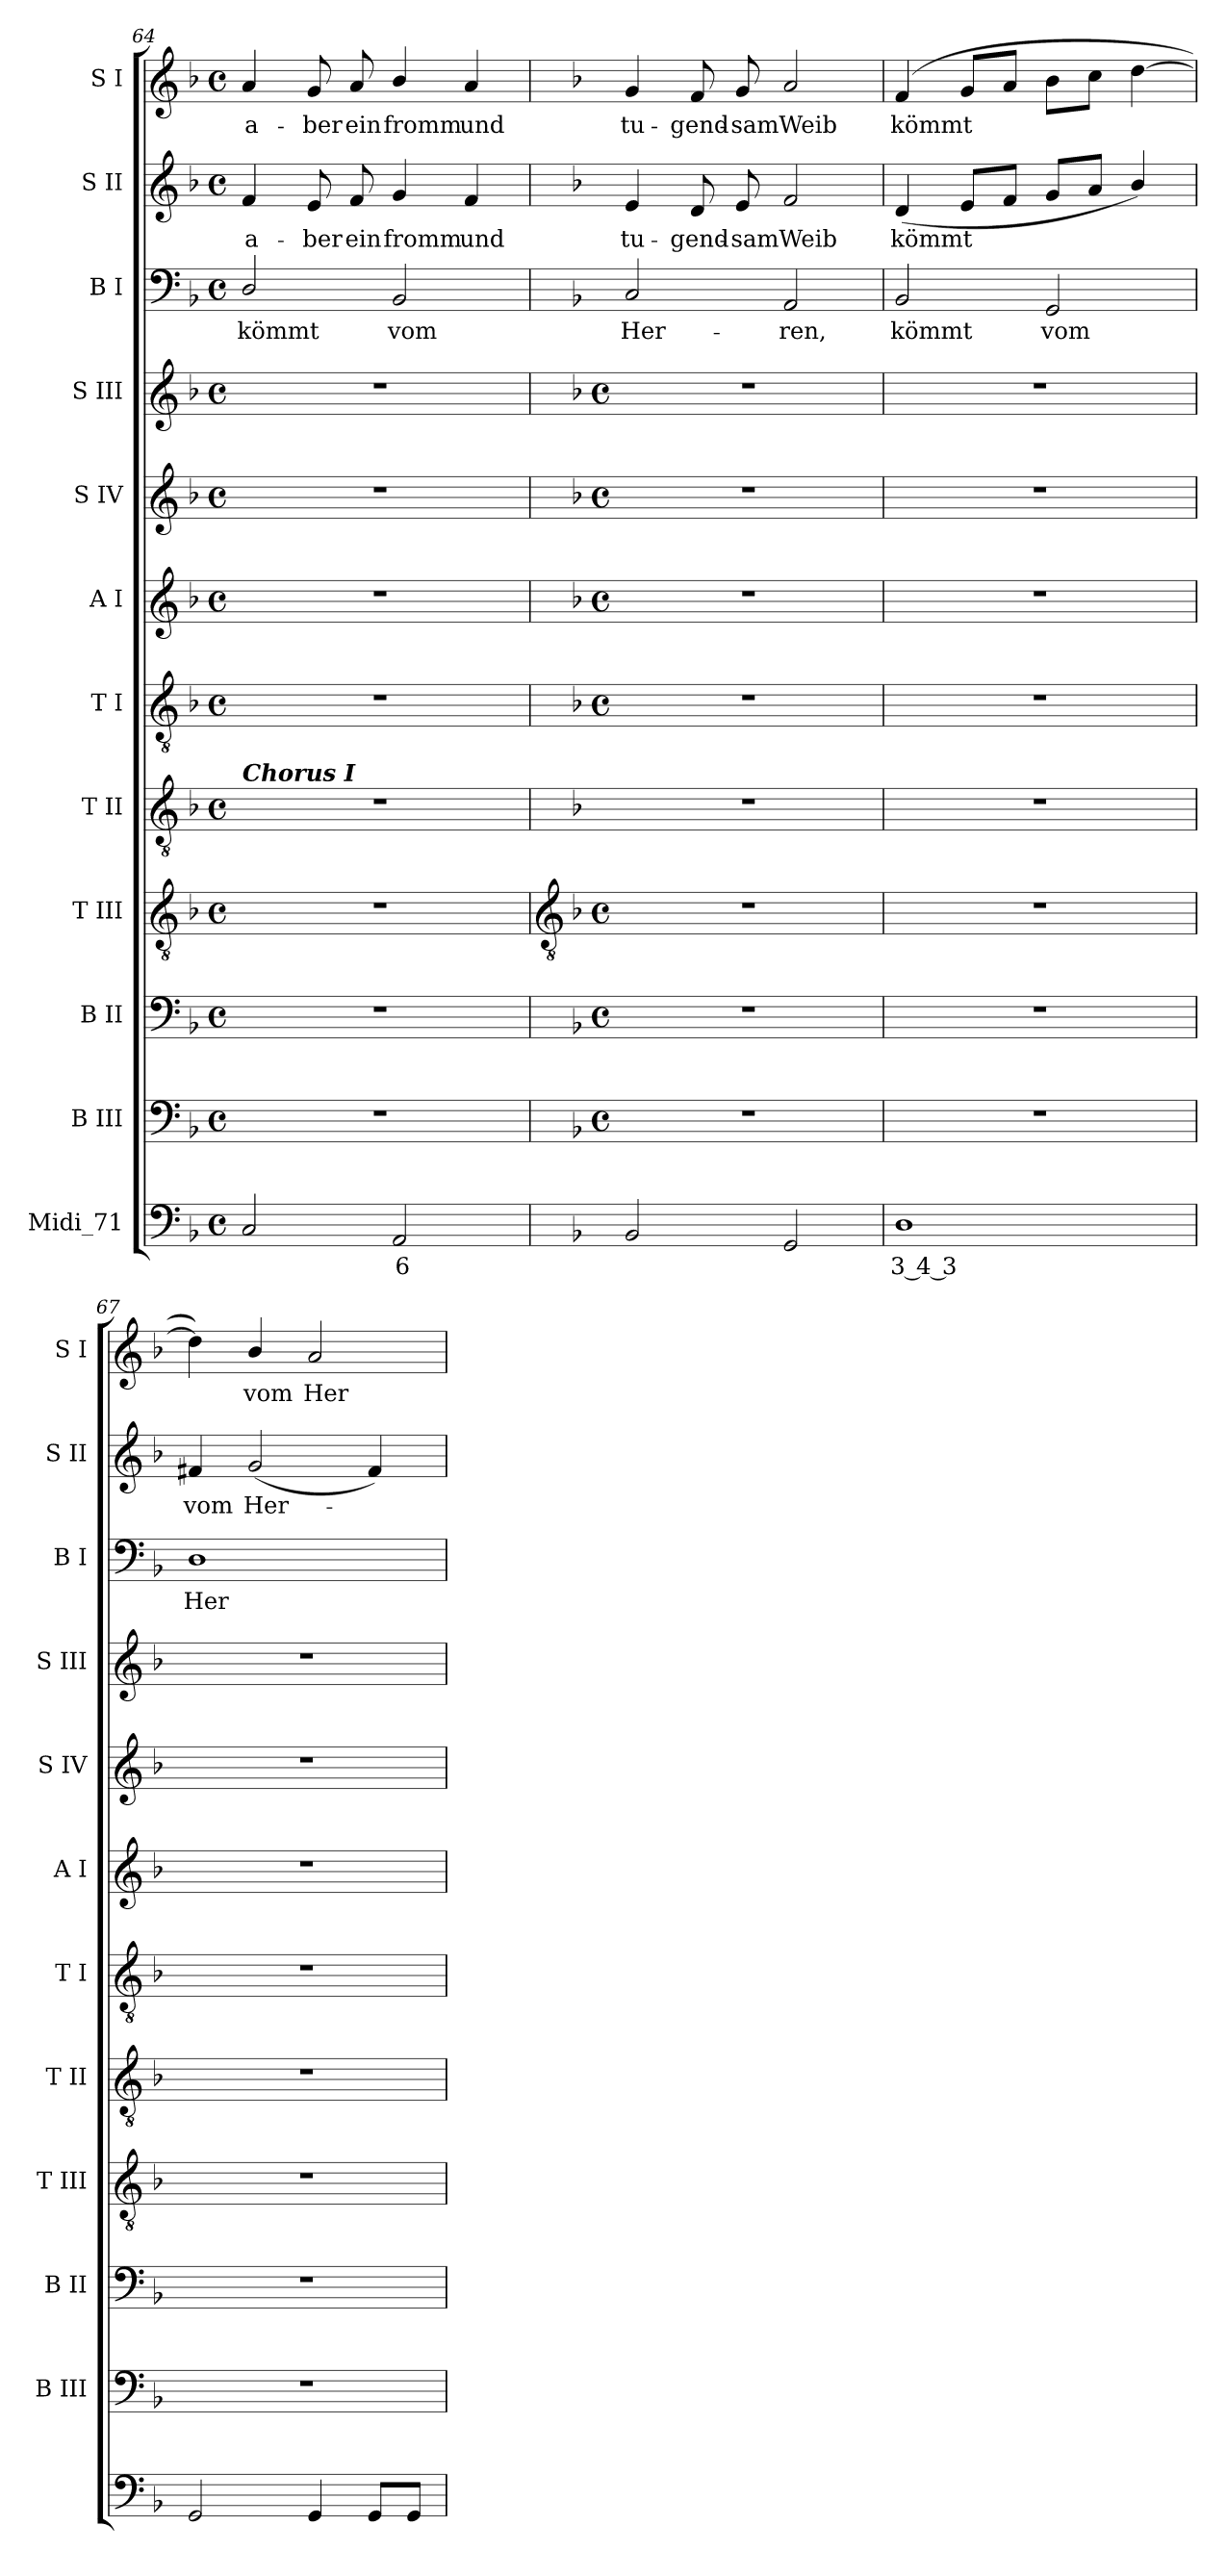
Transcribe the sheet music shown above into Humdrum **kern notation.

**kern	**text	**kern	**kern	**kern	**kern	**kern	**kern	**kern	**kern	**kern	**text	**kern	**text	**kern	**text
*part12	*part12	*part11	*part10	*part9	*part8	*part7	*part6	*part5	*part4	*part3	*part3	*part2	*part2	*part1	*part1
*staff12	*staff12	*staff11	*staff10	*staff9	*staff8	*staff7	*staff6	*staff5	*staff4	*staff3	*staff3	*staff2	*staff2	*staff1	*staff1
*I"Midi_71	*	*I"B III	*I"B II	*I"T III	*I"T II	*I"T I	*I"A I	*I"S IV	*I"S III	*I"B I	*	*I"S II	*	*I"S I	*
*	*	*I'B III	*I'B II	*I'T III	*I'T II	*I'T I	*I'A I	*I'S IV	*I'S III	*I'B I	*	*I'S II	*	*I'S I	*
!!LO:LB:g=z
*clefF4	*	*clefF4	*clefF4	*clefGv2	*clefGv2	*clefGv2	*clefG2	*clefG2	*clefG2	*clefF4	*	*clefG2	*	*clefG2	*
*k[b-]	*	*k[b-]	*k[b-]	*k[b-]	*k[b-]	*k[b-]	*k[b-]	*k[b-]	*k[b-]	*k[b-]	*	*k[b-]	*	*k[b-]	*
*F:	*	*F:	*F:	*F:	*F:	*F:	*F:	*F:	*F:	*F:	*	*F:	*	*F:	*
*M4/4	*	*M4/4	*M4/4	*M4/4	*M4/4	*M4/4	*M4/4	*M4/4	*M4/4	*M4/4	*	*M4/4	*	*M4/4	*
*met(c)	*	*met(c)	*met(c)	*met(c)	*met(c)	*met(c)	*met(c)	*met(c)	*met(c)	*met(c)	*	*met(c)	*	*met(c)	*
=64	=64	=64	=64	=64	=64	=64	=64	=64	=64	=64	=64	=64	=64	=64	=64
!	!	!	!	!	!LO:TX:a:Bi:t=Chorus I	!	!	!	!	!	!	!	!	!	!
!	!	!	!	!	!	!	!	!	!	!	!LO:LY:b	!	!LO:LY:b	!	!LO:LY:b
2C	.	1r	1r	1r	1r	1r	1r	1r	1r	2D/	kömmt	4f	a-	4a	a-
!	!	!	!	!	!	!	!	!	!	!	!	!	!LO:LY:b	!	!LO:LY:b
.	.	.	.	.	.	.	.	.	.	.	.	8e	-ber	8g	-ber
!	!	!	!	!	!	!	!	!	!	!	!	!	!LO:LY:b	!	!LO:LY:b
.	.	.	.	.	.	.	.	.	.	.	.	8f	ein	8a	ein
!	!LO:LY:b	!	!	!	!	!	!	!	!	!	!LO:LY:b	!	!LO:LY:b	!	!LO:LY:b
2AA	6	.	.	.	.	.	.	.	.	2BB-	vom	4g	fromm	4b-/	fromm
!	!	!	!	!	!	!	!	!	!	!	!	!	!LO:LY:b	!	!LO:LY:b
.	.	.	.	.	.	.	.	.	.	.	.	4f	und	4a	und
!!LO:LB:g=z
=65	=65	=65	=65	=65	=65	=65	=65	=65	=65	=65	=65	=65	=65	=65	=65
*	*	*	*	*clefGv2	*	*	*	*	*	*	*	*	*	*	*
*	*	*k[b-]	*k[b-]	*k[b-]	*	*	*	*	*	*	*	*	*	*	*
*	*	*F:	*F:	*F:	*	*	*	*	*	*	*	*	*	*	*
*	*	*M4/4	*M4/4	*M4/4	*	*M4/4	*M4/4	*M4/4	*M4/4	*	*	*	*	*	*
*	*	*met(c)	*met(c)	*met(c)	*	*met(c)	*met(c)	*met(c)	*met(c)	*	*	*	*	*	*
!	!	!	!	!	!	!	!	!	!	!	!LO:LY:b	!	!LO:LY:b	!	!LO:LY:b
2BB-	.	1r	1r	1r	1r	1r	1r	1r	1r	2C	Her-	4e	tu-	4g	tu-
!	!	!	!	!	!	!	!	!	!	!	!	!	!LO:LY:b	!	!LO:LY:b
.	.	.	.	.	.	.	.	.	.	.	.	8d	-gend-	8f	-gend-
!	!	!	!	!	!	!	!	!	!	!	!	!	!LO:LY:b	!	!LO:LY:b
.	.	.	.	.	.	.	.	.	.	.	.	8e	-sam	8g	-sam
!	!	!	!	!	!	!	!	!	!	!	!LO:LY:b	!	!LO:LY:b	!	!LO:LY:b
2GG	.	.	.	.	.	.	.	.	.	2AA	-ren,	2f	Weib	2a	Weib
=66	=66	=66	=66	=66	=66	=66	=66	=66	=66	=66	=66	=66	=66	=66	=66
!	!LO:LY:b	!	!	!	!	!	!	!	!	!	!LO:LY:b	!	!LO:LY:b	!	!LO:LY:b
1D	3 4 3	1r	1r	1r	1r	1r	1r	1r	1r	2BB-	kömmt	(<4d	kömmt	(<4f	kömmt
.	.	.	.	.	.	.	.	.	.	.	.	8eL	.	8gL	.
.	.	.	.	.	.	.	.	.	.	.	.	8fJ	.	8aJ	.
!	!	!	!	!	!	!	!	!	!	!	!LO:LY:b	!	!	!	!
.	.	.	.	.	.	.	.	.	.	2GG	vom	8gL	.	8b-L	.
.	.	.	.	.	.	.	.	.	.	.	.	8aJ	.	8ccJ	.
.	.	.	.	.	.	.	.	.	.	.	.	4b-/)	.	[4dd	.
=67	=67	=67	=67	=67	=67	=67	=67	=67	=67	=67	=67	=67	=67	=67	=67
!	!	!	!	!	!	!	!	!	!	!	!LO:LY:b	!	!LO:LY:b	!	!
2GG	.	1r	1r	1r	1r	1r	1r	1r	1r	1D	Her-	4f#X	vom	4dd])	.
!	!	!	!	!	!	!	!	!	!	!	!	!	!LO:LY:b	!	!LO:LY:b
.	.	.	.	.	.	.	.	.	.	.	.	(<2g	Her-	4b-/	vom
!	!	!	!	!	!	!	!	!	!	!	!	!	!	!	!LO:LY:b
4GG	.	.	.	.	.	.	.	.	.	.	.	.	.	2a	Her-
8GGL	.	.	.	.	.	.	.	.	.	.	.	4f#)	.	.	.
8GGJ	.	.	.	.	.	.	.	.	.	.	.	.	.	.	.
=	=	=	=	=	=	=	=	=	=	=	=	=	=	=	=
*-	*-	*-	*-	*-	*-	*-	*-	*-	*-	*-	*-	*-	*-	*-	*-
